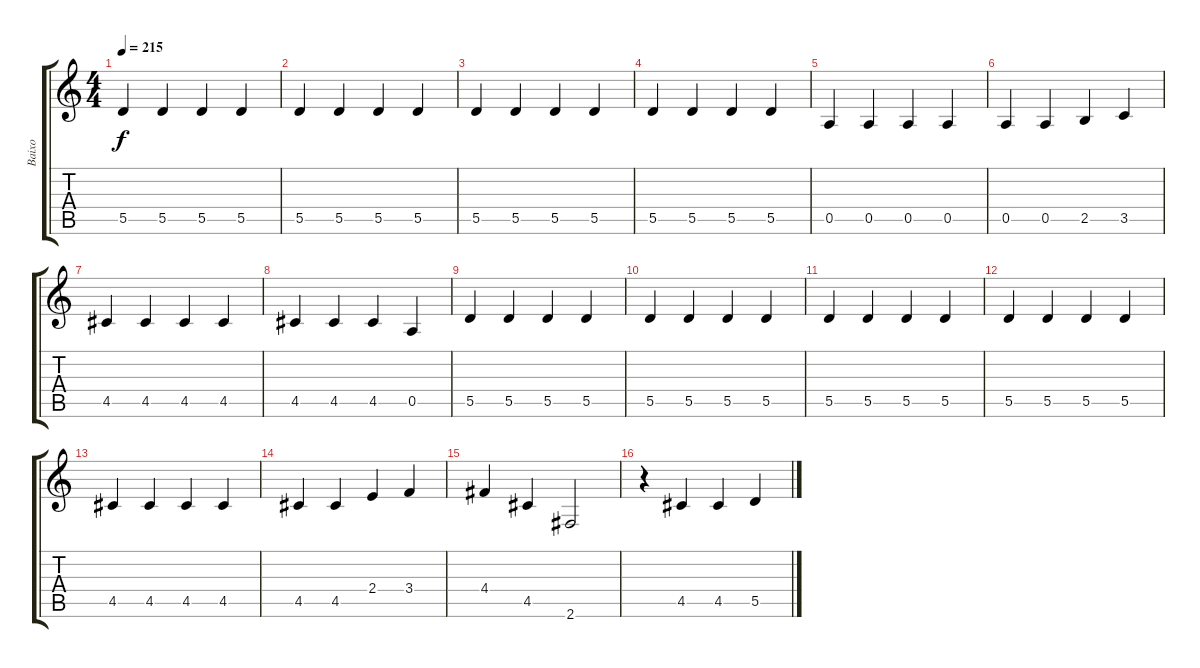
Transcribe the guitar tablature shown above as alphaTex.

\track ("Baixo" "Baixo") {instrument electricbassfinger}
\staff {score tabs}
\tuning (E4 B3 G3 D3 A2 E2) {hide}
\ts (4 4)
\tempo 215
\clef g2
\ks c
5.5.4{dy f} 5.5.4 5.5.4 5.5.4 |
5.5.4 5.5.4 5.5.4 5.5.4 |
5.5.4 5.5.4 5.5.4 5.5.4 |
5.5.4 5.5.4 5.5.4 5.5.4 |
0.5.4 0.5.4 0.5.4 0.5.4 |
0.5.4 0.5.4 2.5.4 3.5.4 |
4.5.4 4.5.4 4.5.4 4.5.4 |
4.5.4 4.5.4 4.5.4 0.5.4 |
5.5.4 5.5.4 5.5.4 5.5.4 |
5.5.4 5.5.4 5.5.4 5.5.4 |
5.5.4 5.5.4 5.5.4 5.5.4 |
5.5.4 5.5.4 5.5.4 5.5.4 |
4.5.4 4.5.4 4.5.4 4.5.4 |
4.5.4 4.5.4 2.4.4 3.4.4 |
4.4.4 4.5.4 2.6.2 |
r.4 4.5.4 4.5.4 5.5.4
